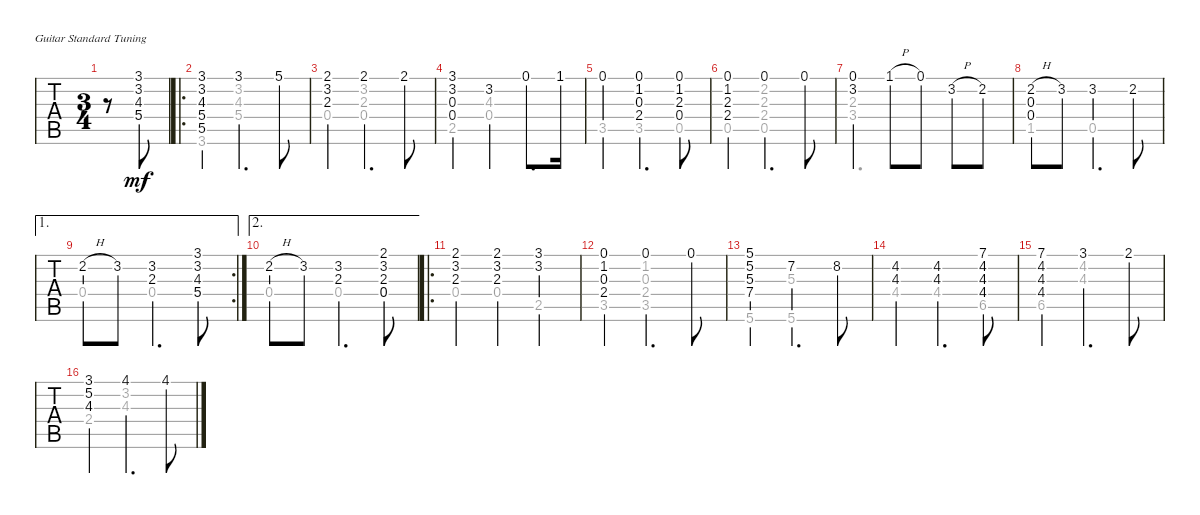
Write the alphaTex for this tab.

\bracketExtendMode groupsimilarinstruments
\singleTrackTrackNamePolicy hidden
\multiTrackTrackNamePolicy hidden
\firstSystemTrackNameOrientation horizontal
\otherSystemsTrackNameOrientation horizontal
\track ("Nylon Guitar" "N-Gt") {instrument acousticguitarnylon}
\staff {tabs}
\tuning (E4 B3 G3 D3 A2 E2)
\voice
\ts (3 4)
\ac
\tempo (80 hide)
\clef g2
\scale
0.157274
\ks g
r.8{dy mf instrument acousticguitarnylon} (3.1 3.2 4.3 5.4).8 |
\ro
\scale
0.194478 (3.1 3.2 4.3 5.4 5.5).4 3.1.4{d} 5.1.8 |
\scale
0.184874 (2.1 3.2 2.3).4 2.1.4{d} 2.1.8 |
\scale
0.278511 (3.1 3.2 0.4 0.3).4 3.2.4 0.1.8{d} 1.1.16 |
\scale
0.184874 0.1.4 (0.1 1.2 0.3 2.4).4{d} (0.1 1.2 2.3 0.4).8 |
(0.1 1.2 2.3 2.4).4 0.1.4{d} 0.1.8 |
(3.2 0.1).4 1.1{h}.8{legatoorigin} 0.1.8{legatoorigin} 3.2{h}.8{legatoorigin} 2.2.8{legatoorigin} |
(2.2{h} 0.3 0.4).8{legatoorigin} 3.2.8{legatoorigin} 3.2.4{d legatoorigin} 2.2.8{legatoorigin} |
\ae 1
\rc 2
2.2{h}.8{legatoorigin} 3.2.8{legatoorigin} (3.2 2.3).4{d legatoorigin} (3.1 3.2 4.3 5.4).8{legatoorigin} |
\ae 2
2.2{h}.8{legatoorigin} 3.2.8{legatoorigin} (3.2 2.3).4{d legatoorigin} (2.1 3.2 2.3 0.4).8{legatoorigin} |
\ro
(2.1 3.2 2.3).4 (2.1 3.2 2.3).4 (3.1 3.2).4 |
(0.1 1.2 0.3 2.4).4 0.1.4{d} 0.1.8 |
(5.1 5.2 5.3 7.4).4 7.2.4{d} 8.2.8 |
(4.2 4.3).4 (4.2 4.3).4{d} (7.1 4.2 4.3 4.4).8 |
(7.1 4.2 4.3 4.4).4 3.1.4{d} 2.1.8 |
(3.1 5.2 4.3).4 4.1.4{d} 4.1.8
\voice
\clef g2
\ottava regular
\simile none
\scale
0.157274
\ks g
r.8{dy mf} 5.4.8 |
\scale
0.194478 3.6.4 (3.2 4.3 5.4).2 |
\scale
0.184874 0.4.4 (3.2 2.3 0.4).2 |
\scale
0.278511 2.5.4 (0.4 4.3).2 |
\scale
0.184874 3.5.4 3.5.4{d} 0.5.8 |
0.5.4 (0.5 2.4 2.2 2.3).2 |
(3.4 2.3).2{d legatoorigin} |
1.5.4{legatoorigin} 0.5.2{legatoorigin} |
0.4.4{legatoorigin} 0.4.4{d legatoorigin} 5.4.8{legatoorigin} |
0.4.4{legatoorigin} 0.4.4{d legatoorigin} 0.4.8{legatoorigin} |
0.4.4 0.4.4 2.5.4 |
3.5.4 (3.5 2.4 0.3 1.2).2 |
5.6.4 (5.3 5.6).2 |
4.4.4 4.4.4{d} 6.5.8 |
6.5.4 (4.2 4.3).2 |
2.4.4 (3.2 4.3).2
